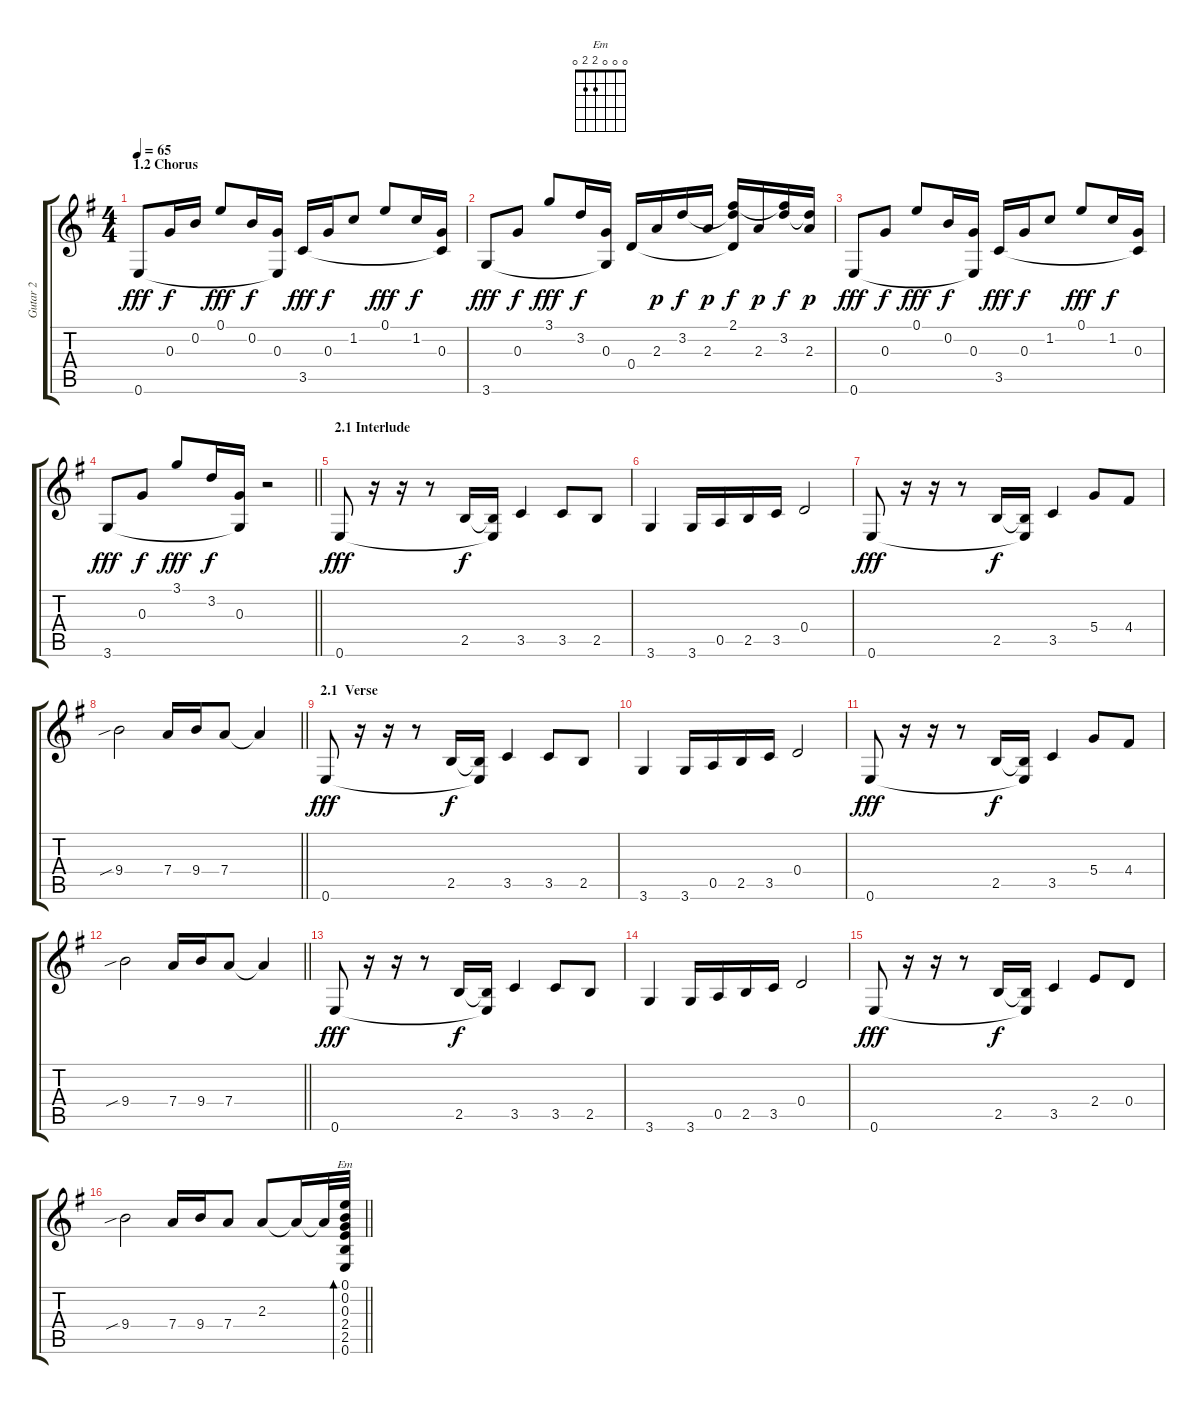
\track ("Gutar 2" "Gutar 2") {instrument acousticguitarsteel}
\staff {score tabs}
\tuning (E4 B3 G3 D3 A2 E2) {hide}
\chord ("Em" 0 0 0 2 2 0)
\ts (4 4)
\section ("" "1.2 Chorus")
\tempo 65
\clef g2
\ks eminor
0.6.8{dy fff} 0.3.16{dy f} 0.2.16 0.1.8{dy fff} 0.2.16{dy f} (0.3 0.6{t}).16 3.5.16{dy fff} 0.3.16{dy f} 1.2.8 0.1.8{dy fff} 1.2.16{dy f} (0.3 3.5{t}).16 |
3.6.8{dy fff} 0.3.8{dy f} 3.1.8{dy fff} 3.2.16{dy f} (0.3 3.6{t}).16 0.4.16 2.3.16{dy p} 3.2.16{dy f} 2.3.16{dy p} (2.1 3.2{t} 0.4{t}).16{dy f} 2.3.16{dy p} (2.1{t} 3.2).16{dy f} (3.2{t} 2.3).16{dy p} |
0.6.8{dy fff} 0.3.8{dy f} 0.1.8{dy fff} 0.2.16{dy f} (0.3 0.6{t}).16 3.5.16{dy fff} 0.3.16{dy f} 1.2.8 0.1.8{dy fff} 1.2.16{dy f} (0.3 3.5{t}).16 |
\barLineRight lightlight
3.6.8{dy fff} 0.3.8{dy f} 3.1.8{dy fff} 3.2.16{dy f} (0.3 3.6{t}).16 r.2 |
\section ("" "2.1 Interlude")
0.6.8{dy fff} r.16 r.16 r.8 2.5.16{dy f} (2.5{t} 0.6{t}).16 3.5.4 3.5.8 2.5.8 |
3.6.4 3.6.16 0.5.16 2.5.16 3.5.16 0.4.2 |
0.6.8{dy fff} r.16 r.16 r.8 2.5.16{dy f} (2.5{t} 0.6{t}).16 3.5.4 5.4.8 4.4.8 |
\barLineRight lightlight
9.4{sib}.2 7.4.16 9.4.16 7.4.8 7.4{t}.4 |
\section ("" "2.1  Verse")
0.6.8{dy fff} r.16 r.16 r.8 2.5.16{dy f} (2.5{t} 0.6{t}).16 3.5.4 3.5.8 2.5.8 |
3.6.4 3.6.16 0.5.16 2.5.16 3.5.16 0.4.2 |
0.6.8{dy fff} r.16 r.16 r.8 2.5.16{dy f} (2.5{t} 0.6{t}).16 3.5.4 5.4.8 4.4.8 |
\barLineRight lightlight
9.4{sib}.2 7.4.16 9.4.16 7.4.8 7.4{t}.4 |
0.6.8{dy fff} r.16 r.16 r.8 2.5.16{dy f} (2.5{t} 0.6{t}).16 3.5.4 3.5.8 2.5.8 |
3.6.4 3.6.16 0.5.16 2.5.16 3.5.16 0.4.2 |
0.6.8{dy fff} r.16 r.16 r.8 2.5.16{dy f} (2.5{t} 0.6{t}).16 3.5.4 2.4.8 0.4.8 |
\barLineRight lightlight
9.4{sib}.2 7.4.16 9.4.16 7.4.8 2.3.8 2.3{t}.16 2.3{t}.32 (0.1 0.2 0.3 2.4 2.5 0.6).32{bd 120 ch "Em"}
